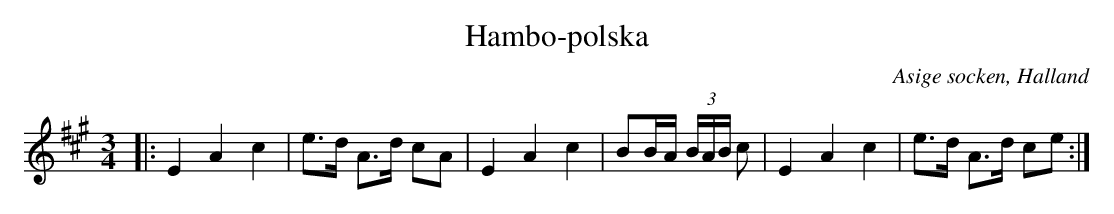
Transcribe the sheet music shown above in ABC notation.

X:1
T:Hambo-polska
O:Asige socken, Halland
M:3/4
L:1/8
K:A
|: E2 A2 c2 | e>d A>d cA | E2 A2 c2 | BB/2A/2 (3B/2A/2B/2 c| E2 A2 c2 | e>d A>d ce :|
